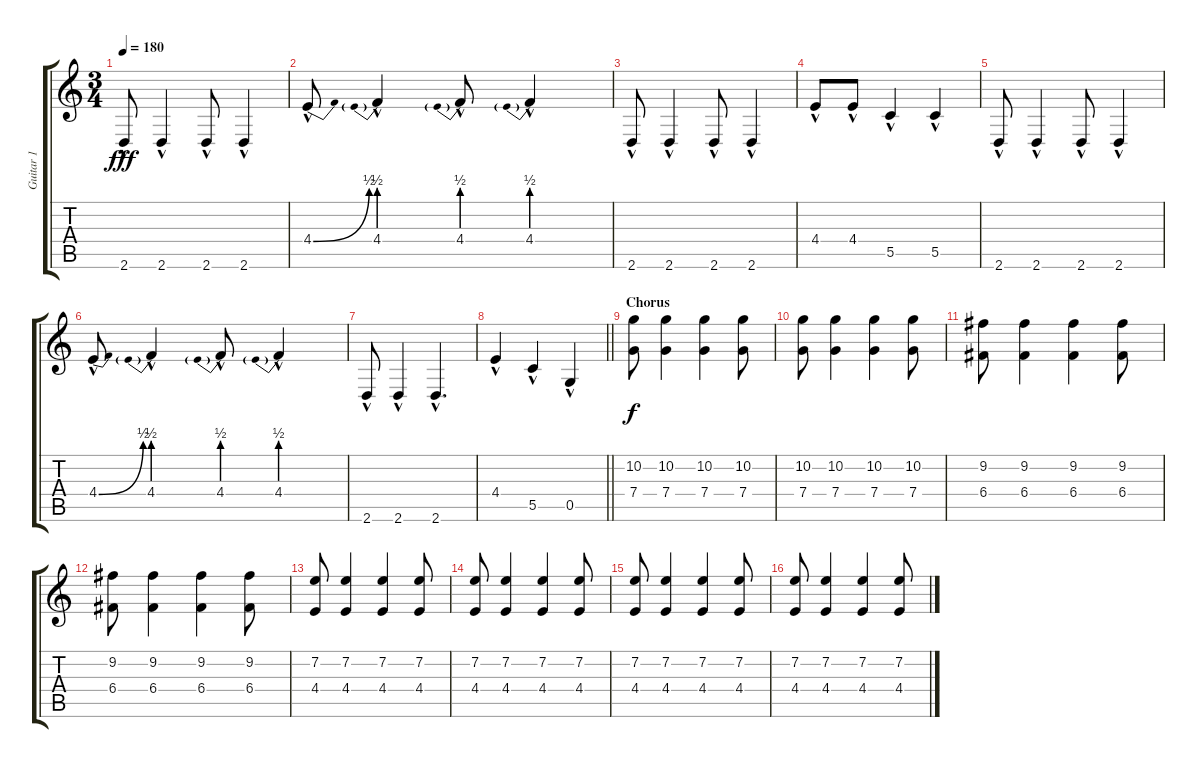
\track ("Guitar 1" "Guitar 1") {instrument electricguitarjazz}
\staff {score tabs}
\tuning (D4 A3 F3 C3 G2 C2) {hide}
\ts (3 4)
\tempo 180
\clef g2
\ks c
2.6{hac}.8{dy fff} 2.6{hac}.4 2.6{hac}.8 2.6{hac}.4 |
4.4{be (bend 0 0 60 2) hac}.8 4.4{be (prebend 0 2 60 2) hac}.4 4.4{be (prebend 0 2 60 2) hac}.8 4.4{be (prebend 0 2 60 2) hac}.4 |
2.6{hac}.8 2.6{hac}.4 2.6{hac}.8 2.6{hac}.4 |
4.4{hac}.8 4.4{hac}.8 5.5{hac}.4 5.5{hac}.4 |
2.6{hac}.8 2.6{hac}.4 2.6{hac}.8 2.6{hac}.4 |
4.4{be (bend 0 0 60 2) hac}.8 4.4{be (prebend 0 2 60 2) hac}.4 4.4{be (prebend 0 2 60 2) hac}.8 4.4{be (prebend 0 2 60 2) hac}.4 |
2.6{hac}.8 2.6{hac}.4 2.6{hac}.4{d} |
\barLineRight lightlight
4.4{hac}.4 5.5{hac}.4 0.5{hac}.4 |
\section ("" "Chorus")
(10.2 7.4).8{dy f} (10.2 7.4).4 (10.2 7.4).4 (10.2 7.4).8 |
(10.2 7.4).8 (10.2 7.4).4 (10.2 7.4).4 (10.2 7.4).8 |
(9.2 6.4).8 (9.2 6.4).4 (9.2 6.4).4 (9.2 6.4).8 |
(9.2 6.4).8 (9.2 6.4).4 (9.2 6.4).4 (9.2 6.4).8 |
(7.2 4.4).8 (7.2 4.4).4 (7.2 4.4).4 (7.2 4.4).8 |
(7.2 4.4).8 (7.2 4.4).4 (7.2 4.4).4 (7.2 4.4).8 |
(7.2 4.4).8 (7.2 4.4).4 (7.2 4.4).4 (7.2 4.4).8 |
(7.2 4.4).8 (7.2 4.4).4 (7.2 4.4).4 (7.2 4.4).8
